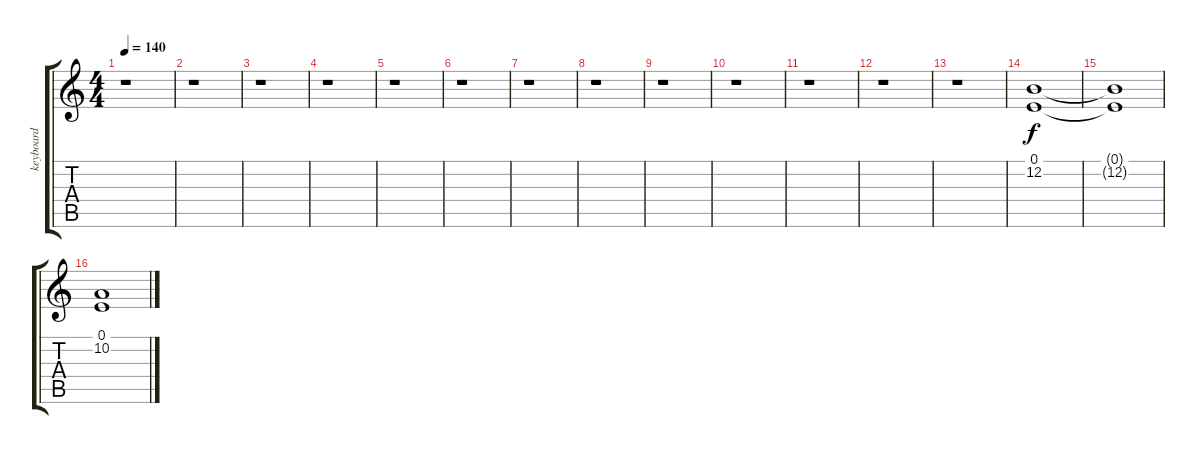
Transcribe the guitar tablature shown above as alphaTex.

\track ("keyboard" "keyboard") {instrument synthbrass1}
\staff {score tabs}
\tuning (E4 B3 G3 D3 A2 E2) {hide}
\ts (4 4)
\tempo 140
\clef g2
\ks c
r.1{dy f} |
r.1 |
r.1 |
r.1 |
r.1 |
r.1 |
r.1 |
r.1 |
r.1 |
r.1 |
r.1 |
r.1 |
r.1 |
(0.1 12.2).1 |
(0.1{t} 12.2{t}).1 |
(0.1 10.2).1
